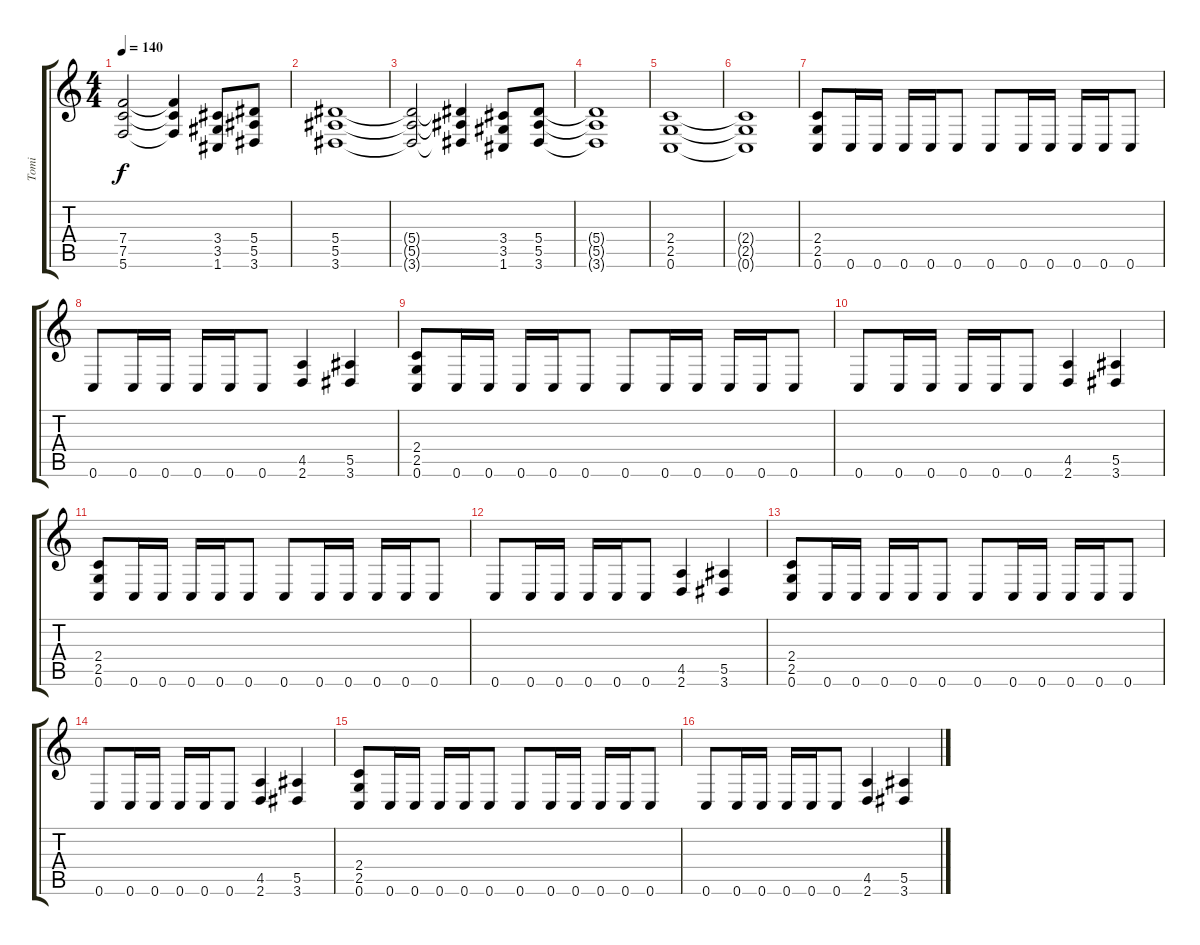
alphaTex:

\track ("Tomi" "Tomi") {instrument distortionguitar}
\staff {score tabs}
\tuning (C4 G3 Eb3 Bb2 F2 C2) {hide}
\ts (4 4)
\tempo 140
\clef g2
\ks c
(7.4{t} 7.5{t} 5.6{t}).2{dy f} (7.4{t} 7.5{t} 5.6{t}).4 (3.4 3.5 1.6).8 (5.4 5.5 3.6).8 |
(5.4 5.5 3.6).1 |
(5.4{t} 5.5{t} 3.6{t}).2 (5.4{t} 5.5{t} 3.6{t}).4 (3.4 3.5 1.6).8 (5.4 5.5 3.6).8 |
(5.4{t} 5.5{t} 3.6{t}).1 |
(2.4 2.5 0.6).1 |
(2.4{t} 2.5{t} 0.6{t}).1 |
(2.4 2.5 0.6).8 0.6.16 0.6.16 0.6.16 0.6.16 0.6.8 0.6.8 0.6.16 0.6.16 0.6.16 0.6.16 0.6.8 |
0.6.8 0.6.16 0.6.16 0.6.16 0.6.16 0.6.8 (4.5 2.6).4 (5.5 3.6).4 |
(2.4 2.5 0.6).8 0.6.16 0.6.16 0.6.16 0.6.16 0.6.8 0.6.8 0.6.16 0.6.16 0.6.16 0.6.16 0.6.8 |
0.6.8 0.6.16 0.6.16 0.6.16 0.6.16 0.6.8 (4.5 2.6).4 (5.5 3.6).4 |
(2.4 2.5 0.6).8 0.6.16 0.6.16 0.6.16 0.6.16 0.6.8 0.6.8 0.6.16 0.6.16 0.6.16 0.6.16 0.6.8 |
0.6.8 0.6.16 0.6.16 0.6.16 0.6.16 0.6.8 (4.5 2.6).4 (5.5 3.6).4 |
(2.4 2.5 0.6).8 0.6.16 0.6.16 0.6.16 0.6.16 0.6.8 0.6.8 0.6.16 0.6.16 0.6.16 0.6.16 0.6.8 |
0.6.8 0.6.16 0.6.16 0.6.16 0.6.16 0.6.8 (4.5 2.6).4 (5.5 3.6).4 |
(2.4 2.5 0.6).8 0.6.16 0.6.16 0.6.16 0.6.16 0.6.8 0.6.8 0.6.16 0.6.16 0.6.16 0.6.16 0.6.8 |
0.6.8 0.6.16 0.6.16 0.6.16 0.6.16 0.6.8 (4.5 2.6).4 (5.5 3.6).4
